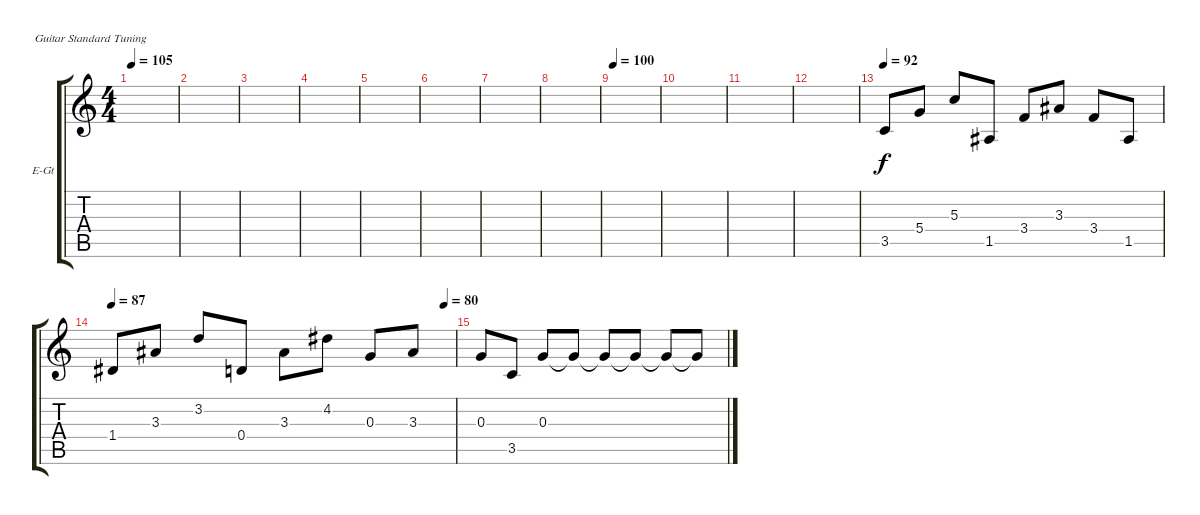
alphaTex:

\defaultSystemsLayout 4
\bracketExtendMode groupsimilarinstruments
\firstSystemTrackNameOrientation horizontal
\otherSystemsTrackNameOrientation horizontal
\track ("Noize MC" "E-Gt") {instrument electricguitarclean}
\staff {score tabs}
\tuning (E4 B3 G3 D3 A2 E2)
\ts (4 4)
\tempo 105
\clef g2
\ks c
|
|
|
|
|
|
|
|
\tempo 100
|
|
|
|
\tempo 92
3.5.8 5.4.8 5.3.8 1.5.8 3.4.8 3.3.8 3.4.8 1.5.8 |
\tempo 87
\tempo (80 0.96875)
1.4.8 3.3.8 3.2.8 0.4.8 3.3.8 4.2.8 0.3.8 3.3.8 |
0.3.8 3.5.8 0.3.8 0.3{t}.8 0.3{t}.8 0.3{t}.8 0.3{t}.8 0.3{t}.8
